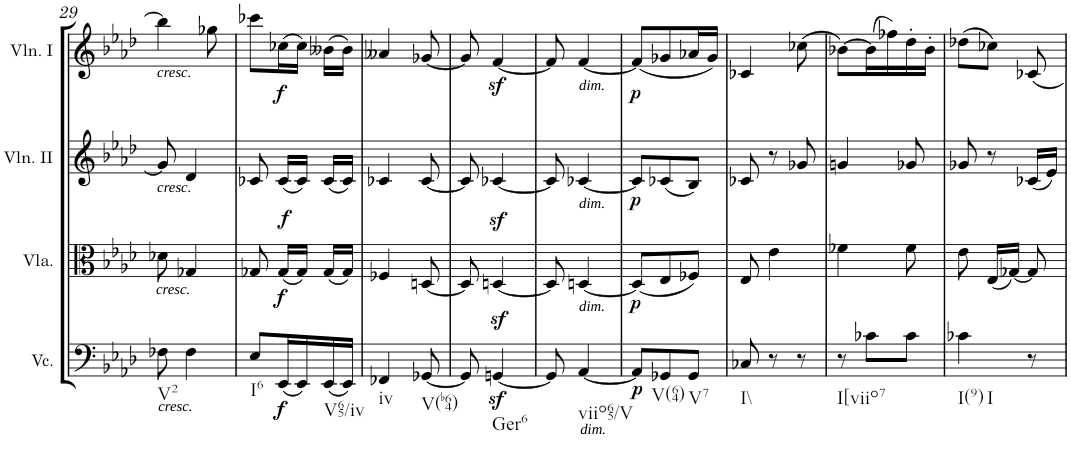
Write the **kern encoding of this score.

**kern	**dynam	**kern	**dynam	**kern	**dynam	**kern	**dynam
*part4	*part4	*part3	*part3	*part2	*part2	*part1	*part1
*staff4	*staff4	*staff3	*staff3	*staff2	*staff2	*staff1	*staff1
*I"Violoncello	*	*I"Viola	*	*I"Violin II	*	*I"Violin I	*
*I'Vc.	*	*I'Vla.	*	*I'Vln. II	*	*I'Vln. I	*
!!LO:PB:g=z
*clefF4	*	*clefC3	*	*clefG2	*	*clefG2	*
*k[b-e-a-d-]	*	*k[b-e-a-d-]	*	*k[b-e-a-d-]	*	*k[b-e-a-d-]	*
*A-:	*	*A-:	*	*A-:	*	*A-:	*
*M3/8	*	*M3/8	*	*M3/8	*	*M3/8	*
=29	=29	=29	=29	=29	=29	=29	=29
!	!	!	!	!	!	!LO:TX:b:i:t=cresc.	!
!	!	!	!	!LO:TX:b:i:t=cresc.	!	!	!
!	!	!LO:TX:b:i:t=cresc.	!	!	!	!	!
!LO:TX:b:i:t=cresc.	!	!	!	!	!	!	!
!LO:TX:b:t=V2	!	!	!	!	!	!	!
8F-X\	.	8d-X\	.	8g-/]	.	4bb-\]	.
4F-\	.	4G-X/	.	4d-/	.	.	.
.	.	.	.	.	.	8gg-X\	.
=30	=30	=30	=30	=30	=30	=30	=30
!LO:TX:b:t=I6	!	!	!	!	!	!	!
8E-/L	.	8G-X/	.	8c-X/	.	8ccc-X\L	.
!	!LO:DY:b	!	!LO:DY:b	!	!	!	!
!	!	!	!LO:DY:n=1:a	!	!	!	!LO:DY:b
(16EE-/L	f	(16G-/LL	f f	(16c-/LL	.	(16cc-X\L	f
16EE-/)	.	16G-/JJ)	.	16c-/JJ)	.	16cc-\JJ)	.
!LO:TX:b:t=V65/iv	!	!	!	!	!	!	!
(16EE-/	.	(16G-/LL	.	(16c-/LL	.	(16b--X\LL	.
16EE-/JJ)	.	16G-/JJ)	.	16c-/JJ)	.	16b--\JJ)	.
=31	=31	=31	=31	=31	=31	=31	=31
!LO:TX:b:t=iv	!	!	!	!	!	!	!
4FF-X/	.	4F-X/	.	4c-X/	.	4a--X/	.
!LO:TX:b:t=V(b64)	!	!	!	!	!	!	!
[8GG-X/	.	[8Dn/	.	[8c-/	.	[8g-X/	.
=32	=32	=32	=32	=32	=32	=32	=32
8GG-/]	.	8D/]	.	8c-/]	.	8g-/]	.
!LO:TX:b:t=Ger6	!	!	!	!	!	!	!
[4GGnz>/	.	[4Dnz>/	.	[4c-X/	.	[4fz</	.
=33	=33	=33	=33	=33	=33	=33	=33
8GG/]	.	8D/]	.	8c-/]	.	8f/]	.
!	!	!	!	!	!	!LO:TX:b:i:t=dim.	!
!	!	!	!	!LO:TX:b:i:t=dim.	!	!	!
!	!	!LO:TX:b:i:t=dim.	!	!	!	!	!
!LO:TX:b:i:t=dim.	!	!	!	!	!	!	!
!LO:TX:b:t=viio65/V	!	!	!	!	!	!	!
[4AA-/	.	[4Dn/	.	[4c-X/	.	[4f/	.
=34	=34	=34	=34	=34	=34	=34	=34
!	!LO:DY:b	!	!LO:DY:b	!	!LO:DY:b	!	!LO:DY:b
8AA-/L]	p	(8D/L]	p	8c-/L]	p	(8f/L]	p
!LO:TX:b:t=V(64)	!	!	!	!	!	!	!
8GG-X/	.	8E-/	.	(8c-X/	.	8g-X/	.
!LO:TX:b:t=V7	!	!	!	!	!	!	!
8GG-/J	.	8F-X/J)	.	8B-/J)	.	16a-X/L	.
.	.	.	.	.	.	16g-/JJ)	.
=35	=35	=35	=35	=35	=35	=35	=35
!LO:TX:b:t=I\\	!	!	!	!	!	!	!
8C-X/	.	8E-/	.	8c-X/	.	4c-X/	.
8r	.	4e-\	.	8r	.	.	.
8r	.	.	.	8g-X/	.	(8cc-X\	.
=36	=36	=36	=36	=36	=36	=36	=36
!LO:TX:b:t=I[viio7	!	!	!	!	!	!	!
8r	.	4f-X\	.	4gn/	.	[8b-X\L)	.
8c-X\L	.	.	.	.	.	(16b-\L]	.
.	.	.	.	.	.	16ff-X\)	.
8c-\J	.	8f-\	.	8g-X/	.	16dd-'\	.
.	.	.	.	.	.	16b-'\JJ	.
=37	=37	=37	=37	=37	=37	=37	=37
!LO:TX:b:t=I(9)	!	!	!	!	!	!	!
!LO:TX:b:t=I	!	!	!	!	!	!	!
4c-X\	.	8e-\	.	8g-X/	.	(8dd-X\L	.
.	.	(16E-/LL	.	8r	.	8cc-X\J)	.
.	.	[16G-X/JJ)	.	.	.	.	.
8r	.	8G-/]	.	(16c-X/LL	.	8c-X/	.
.	.	.	.	16e-/JJ)	.	.	.
=	=	=	=	=	=	=	=
*-	*-	*-	*-	*-	*-	*-	*-
